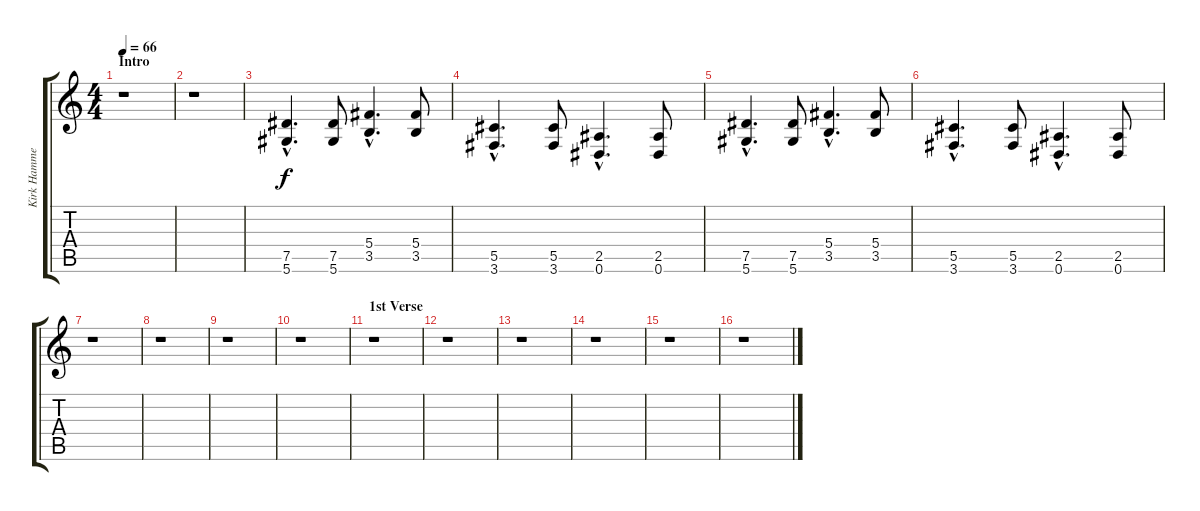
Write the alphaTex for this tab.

\track ("Kirk Hammett (Distortion Guitar)" "Kirk Hamme") {instrument distortionguitar}
\staff {score tabs}
\tuning (Eb4 Bb3 Gb3 Db3 Ab2 Eb2) {hide}
\ts (4 4)
\section ("" "Intro")
\tempo 66
\clef g2
\ks c
r.1{dy f instrument distortionguitar} |
r.1 |
(7.5{hac} 5.6{hac}).4{d} (7.5 5.6).8 (5.4{hac} 3.5{hac}).4{d} (5.4 3.5).8 |
(5.5{hac} 3.6{hac}).4{d} (5.5 3.6).8 (2.5{hac} 0.6{hac}).4{d} (2.5 0.6).8 |
(7.5{hac} 5.6{hac}).4{d} (7.5 5.6).8 (5.4{hac} 3.5{hac}).4{d} (5.4 3.5).8 |
(5.5{hac} 3.6{hac}).4{d} (5.5 3.6).8 (2.5{hac} 0.6{hac}).4{d} (2.5 0.6).8 |
r.1 |
r.1 |
r.1 |
r.1 |
\section ("" "1st Verse")
r.1 |
r.1 |
r.1 |
r.1 |
r.1 |
r.1
